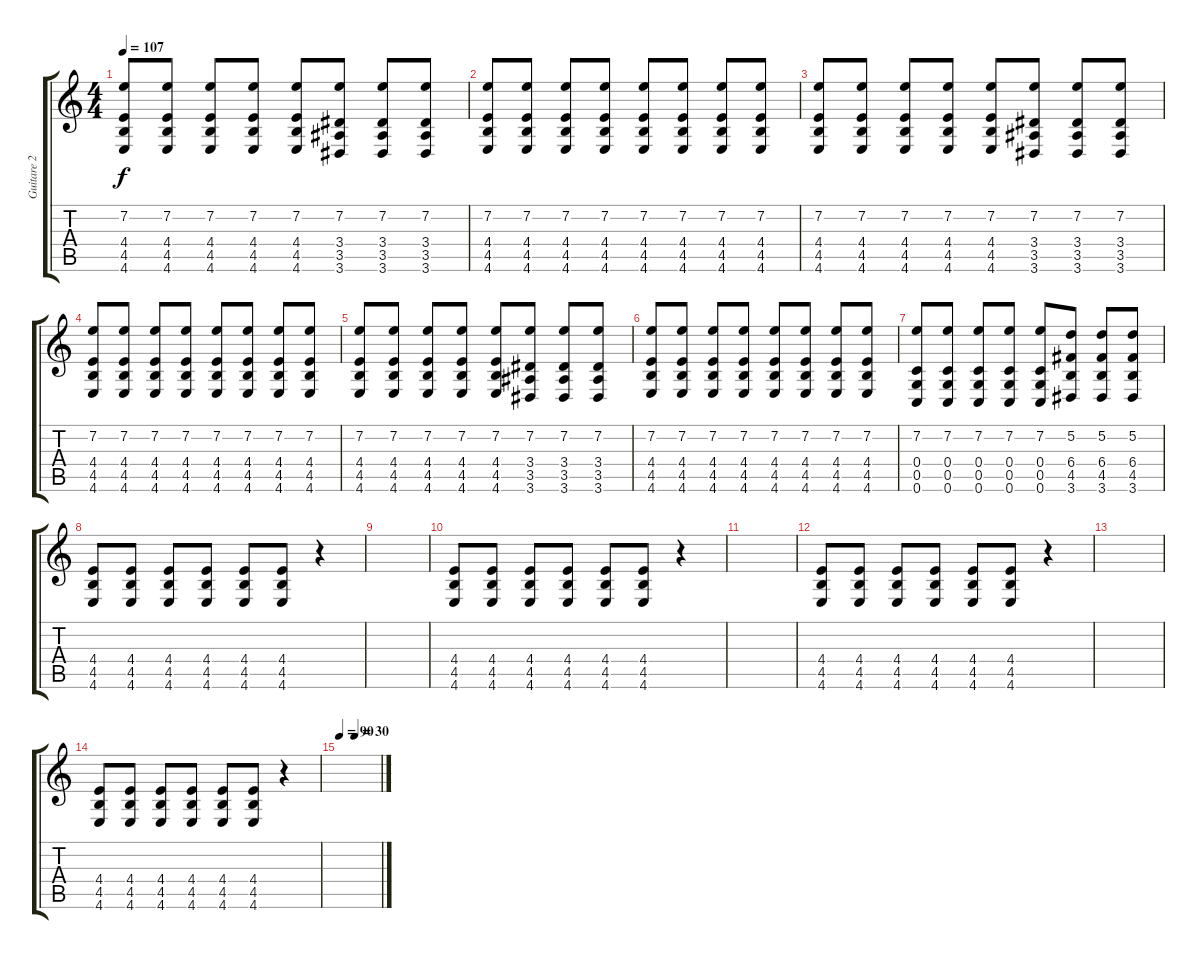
\track ("Guitare 2" "Guitare 2") {instrument overdrivenguitar}
\staff {score tabs}
\tuning (D4 A3 F3 C3 G2 C2) {hide}
\ts (4 4)
\tempo 107
\clef g2
\ks c
(7.2 4.4 4.5 4.6).8{dy f} (7.2 4.4 4.5 4.6).8 (7.2 4.4 4.5 4.6).8 (7.2 4.4 4.5 4.6).8 (7.2 4.4 4.5 4.6).8 (7.2 3.4 3.5 3.6).8 (7.2 3.4 3.5 3.6).8 (7.2 3.4 3.5 3.6).8 |
(7.2 4.4 4.5 4.6).8 (7.2 4.4 4.5 4.6).8 (7.2 4.4 4.5 4.6).8 (7.2 4.4 4.5 4.6).8 (7.2 4.4 4.5 4.6).8 (7.2 4.4 4.5 4.6).8 (7.2 4.4 4.5 4.6).8 (7.2 4.4 4.5 4.6).8 |
(7.2 4.4 4.5 4.6).8 (7.2 4.4 4.5 4.6).8 (7.2 4.4 4.5 4.6).8 (7.2 4.4 4.5 4.6).8 (7.2 4.4 4.5 4.6).8 (7.2 3.4 3.5 3.6).8 (7.2 3.4 3.5 3.6).8 (7.2 3.4 3.5 3.6).8 |
(7.2 4.4 4.5 4.6).8 (7.2 4.4 4.5 4.6).8 (7.2 4.4 4.5 4.6).8 (7.2 4.4 4.5 4.6).8 (7.2 4.4 4.5 4.6).8 (7.2 4.4 4.5 4.6).8 (7.2 4.4 4.5 4.6).8 (7.2 4.4 4.5 4.6).8 |
(7.2 4.4 4.5 4.6).8 (7.2 4.4 4.5 4.6).8 (7.2 4.4 4.5 4.6).8 (7.2 4.4 4.5 4.6).8 (7.2 4.4 4.5 4.6).8 (7.2 3.4 3.5 3.6).8 (7.2 3.4 3.5 3.6).8 (7.2 3.4 3.5 3.6).8 |
(7.2 4.4 4.5 4.6).8 (7.2 4.4 4.5 4.6).8 (7.2 4.4 4.5 4.6).8 (7.2 4.4 4.5 4.6).8 (7.2 4.4 4.5 4.6).8 (7.2 4.4 4.5 4.6).8 (7.2 4.4 4.5 4.6).8 (7.2 4.4 4.5 4.6).8 |
(7.2 0.4 0.5 0.6).8 (7.2 0.4 0.5 0.6).8 (7.2 0.4 0.5 0.6).8 (7.2 0.4 0.5 0.6).8 (7.2 0.4 0.5 0.6).8 (5.2 6.4 4.5 3.6).8 (5.2 6.4 4.5 3.6).8 (5.2 6.4 4.5 3.6).8 |
(4.4 4.5 4.6).8 (4.4 4.5 4.6).8 (4.4 4.5 4.6).8 (4.4 4.5 4.6).8 (4.4 4.5 4.6).8 (4.4 4.5 4.6).8 r.4 |
|
(4.4 4.5 4.6).8 (4.4 4.5 4.6).8 (4.4 4.5 4.6).8 (4.4 4.5 4.6).8 (4.4 4.5 4.6).8 (4.4 4.5 4.6).8 r.4 |
|
(4.4 4.5 4.6).8 (4.4 4.5 4.6).8 (4.4 4.5 4.6).8 (4.4 4.5 4.6).8 (4.4 4.5 4.6).8 (4.4 4.5 4.6).8 r.4 |
|
(4.4 4.5 4.6).8 (4.4 4.5 4.6).8 (4.4 4.5 4.6).8 (4.4 4.5 4.6).8 (4.4 4.5 4.6).8 (4.4 4.5 4.6).8 r.4 |
\tempo 90
\tempo (30 0.375)
